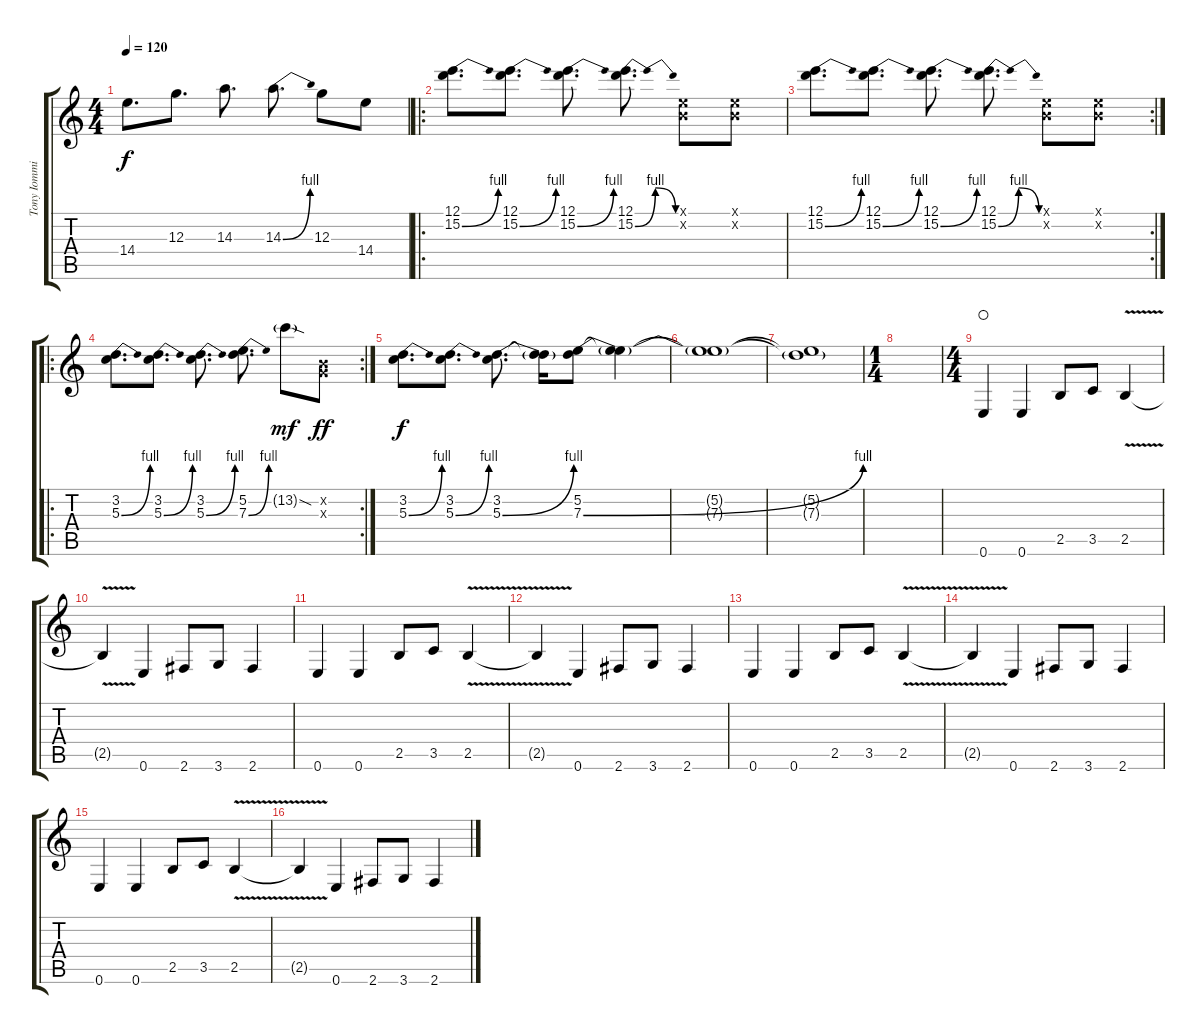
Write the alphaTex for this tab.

\track ("Tony Iommi (Right)" "Tony Iommi") {instrument overdrivenguitar}
\staff {score tabs}
\tuning (E4 B3 G3 D3 A2 E2) {hide}
\ts (4 4)
\tempo 120
\clef g2
\ks c
14.4.8{d dy f} 12.3.8{d} 14.3.8{d} 14.3{be (bend 0 0 60 4)}.8{d} 12.3.8 14.4.8 |
\ro
(12.1 15.2{be (bend 0 0 60 4)}).8{d} (12.1 15.2{be (bend 0 0 60 4)}).8{d} (12.1 15.2{be (bend 0 0 60 4)}).8{d} (12.1 15.2{be (bendrelease 0 0 15 4 44 4 60 0)}).8{d} (0.1{x} 0.2{x}).8 (0.1{x} 0.2{x}).8 |
\rc 2
(12.1 15.2{be (bend 0 0 60 4)}).8{d} (12.1 15.2{be (bend 0 0 60 4)}).8{d} (12.1 15.2{be (bend 0 0 60 4)}).8{d} (12.1 15.2{be (bendrelease 0 0 15 4 45 4 60 0)}).8{d} (0.1{x} 0.2{x}).8 (0.1{x} 0.2{x}).8 |
\ro
\rc 2
(3.2 5.3{be (bend 0 0 60 4)}).8{d} (3.2 5.3{be (bend 0 0 60 4)}).8{d} (3.2 5.3{be (bend 0 0 60 4)}).8{d} (5.2 7.3{be (bend 0 0 60 4)}).8{d} 13.2{sod g}.8{dy mf} (0.2{x} 0.3{x}).8{dy ff} |
(3.2 5.3{be (bend 0 0 60 4)}).8{d dy f} (3.2 5.3{be (bend 0 0 60 4)}).8{d} (3.2 5.3{be (bend 0 0 60 4)}).8{d} (3.2{t} 5.3{t}).16 (5.2 7.3{be (bend 0 0 60 4)}).8 (5.2{t} 7.3{t}).4 |
(5.2{t} 7.3{t}).1{volume 5} |
(5.2{t} 7.3{t}).1 |
\ts (1 4)
|
\ts (4 4)
0.6.4{volume 13 waho} 0.6.4 2.5.8 3.5.8 2.5{v}.4 |
2.5{t}.4 0.6.4 2.6.8 3.6.8 2.6.4 |
0.6.4 0.6.4 2.5.8 3.5.8 2.5{v}.4 |
2.5{t}.4 0.6.4 2.6.8 3.6.8 2.6.4 |
0.6.4 0.6.4 2.5.8 3.5.8 2.5{v}.4 |
2.5{t}.4 0.6.4 2.6.8 3.6.8 2.6.4 |
0.6.4 0.6.4 2.5.8 3.5.8 2.5{v}.4 |
2.5{t}.4 0.6.4 2.6.8 3.6.8 2.6.4
